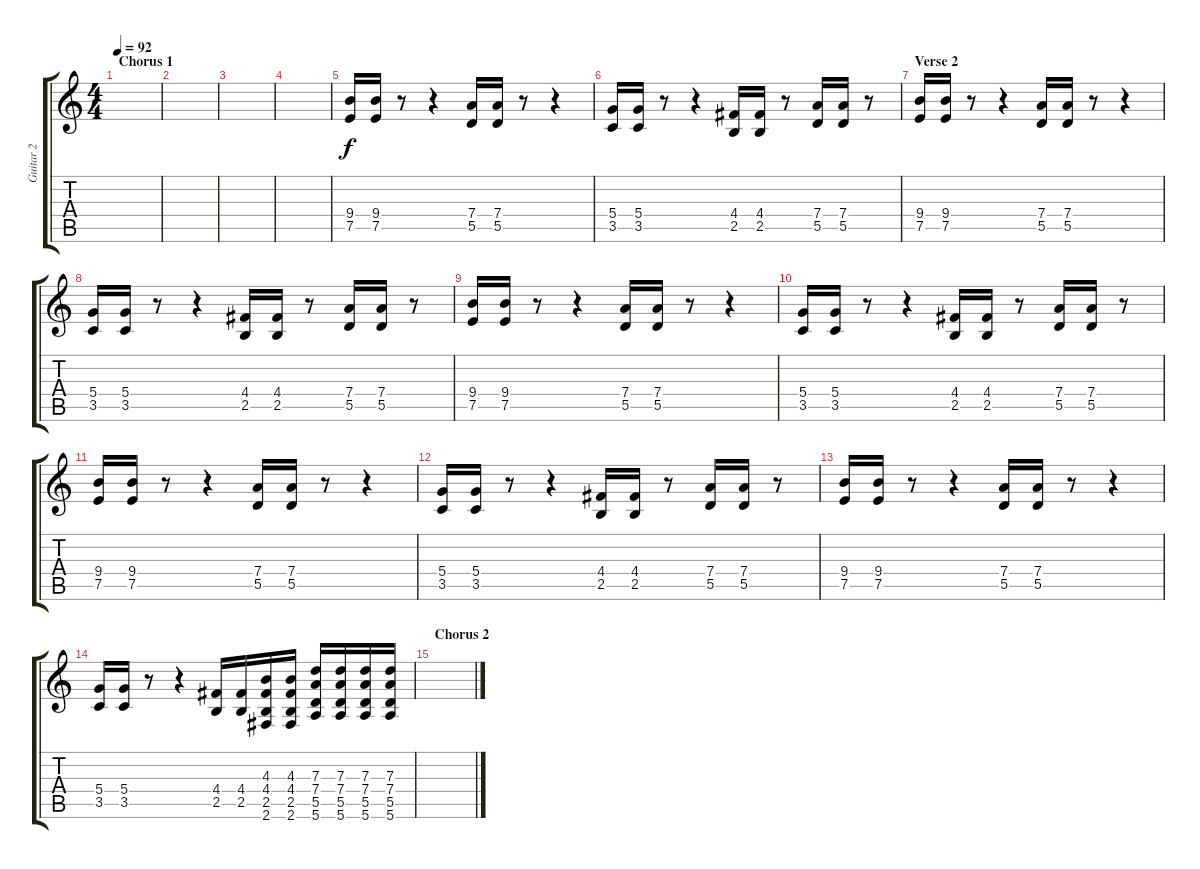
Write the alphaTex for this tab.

\track ("Guitar 2" "Guitar 2") {instrument overdrivenguitar}
\staff {score tabs}
\tuning (E4 B3 G3 D3 A2 E2) {hide}
\ts (4 4)
\section ("" "Chorus 1")
\tempo 92
\clef g2
\ks c
|
|
|
|
(9.4 7.5).16 (9.4 7.5).16 r.8 r.4 (7.4 5.5).16 (7.4 5.5).16 r.8 r.4 |
(5.4 3.5).16 (5.4 3.5).16 r.8 r.4 (4.4 2.5).16 (4.4 2.5).16 r.8 (7.4 5.5).16 (7.4 5.5).16 r.8 |
\section ("" "Verse 2")
(9.4 7.5).16 (9.4 7.5).16 r.8 r.4 (7.4 5.5).16 (7.4 5.5).16 r.8 r.4 |
(5.4 3.5).16 (5.4 3.5).16 r.8 r.4 (4.4 2.5).16 (4.4 2.5).16 r.8 (7.4 5.5).16 (7.4 5.5).16 r.8 |
(9.4 7.5).16 (9.4 7.5).16 r.8 r.4 (7.4 5.5).16 (7.4 5.5).16 r.8 r.4 |
(5.4 3.5).16 (5.4 3.5).16 r.8 r.4 (4.4 2.5).16 (4.4 2.5).16 r.8 (7.4 5.5).16 (7.4 5.5).16 r.8 |
(9.4 7.5).16 (9.4 7.5).16 r.8 r.4 (7.4 5.5).16 (7.4 5.5).16 r.8 r.4 |
(5.4 3.5).16 (5.4 3.5).16 r.8 r.4 (4.4 2.5).16 (4.4 2.5).16 r.8 (7.4 5.5).16 (7.4 5.5).16 r.8 |
(9.4 7.5).16 (9.4 7.5).16 r.8 r.4 (7.4 5.5).16 (7.4 5.5).16 r.8 r.4 |
(5.4 3.5).16 (5.4 3.5).16 r.8 r.4 (4.4 2.5).16 (4.4 2.5).16 (4.3 4.4 2.5 2.6).16 (4.3 4.4 2.5 2.6).16 (7.3 7.4 5.5 5.6).16 (7.3 7.4 5.5 5.6).16 (7.3 7.4 5.5 5.6).16 (7.3 7.4 5.5 5.6).16 |
\section ("" "Chorus 2")
